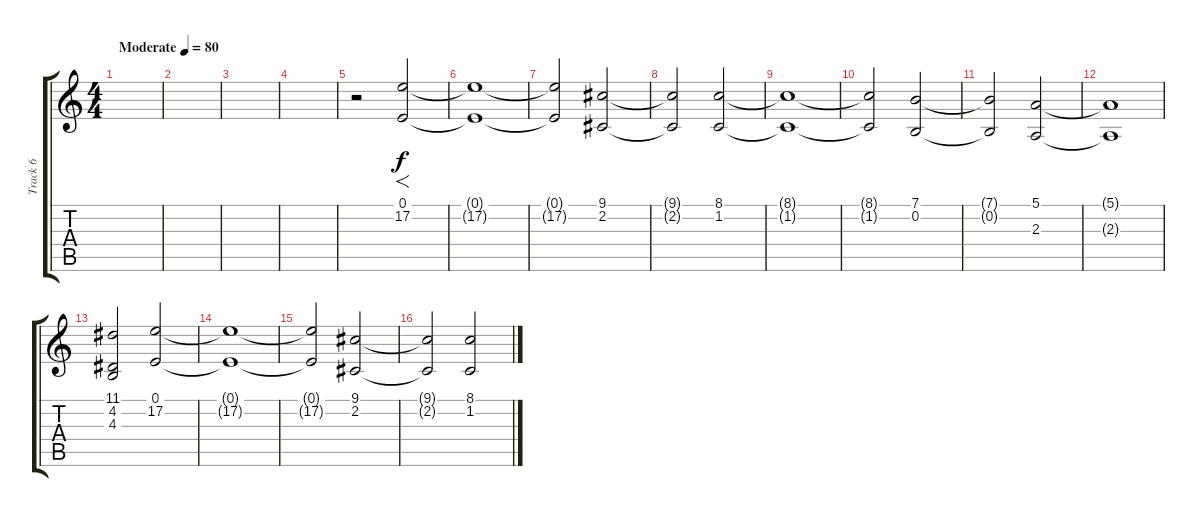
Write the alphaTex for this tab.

\track ("Track 6" "Track 6") {instrument stringensemble1}
\staff {score tabs}
\tuning (E4 B3 G3 D3 A2 E2) {hide}
\ts (4 4)
\tempo (80 "Moderate")
\clef g2
\ks c
|
|
|
|
r.2 (0.1 17.2).2{f} |
(0.1{t} 17.2{t}).1 |
(0.1{t} 17.2{t}).2 (9.1 2.2).2 |
(9.1{t} 2.2{t}).2 (8.1 1.2).2 |
(8.1{t} 1.2{t}).1 |
(8.1{t} 1.2{t}).2 (7.1 0.2).2 |
(7.1{t} 0.2{t}).2 (5.1 2.3).2 |
(5.1{t} 2.3{t}).1 |
(11.1 4.2 4.3).2 (0.1 17.2).2 |
(0.1{t} 17.2{t}).1 |
(0.1{t} 17.2{t}).2 (9.1 2.2).2 |
(9.1{t} 2.2{t}).2 (8.1 1.2).2
